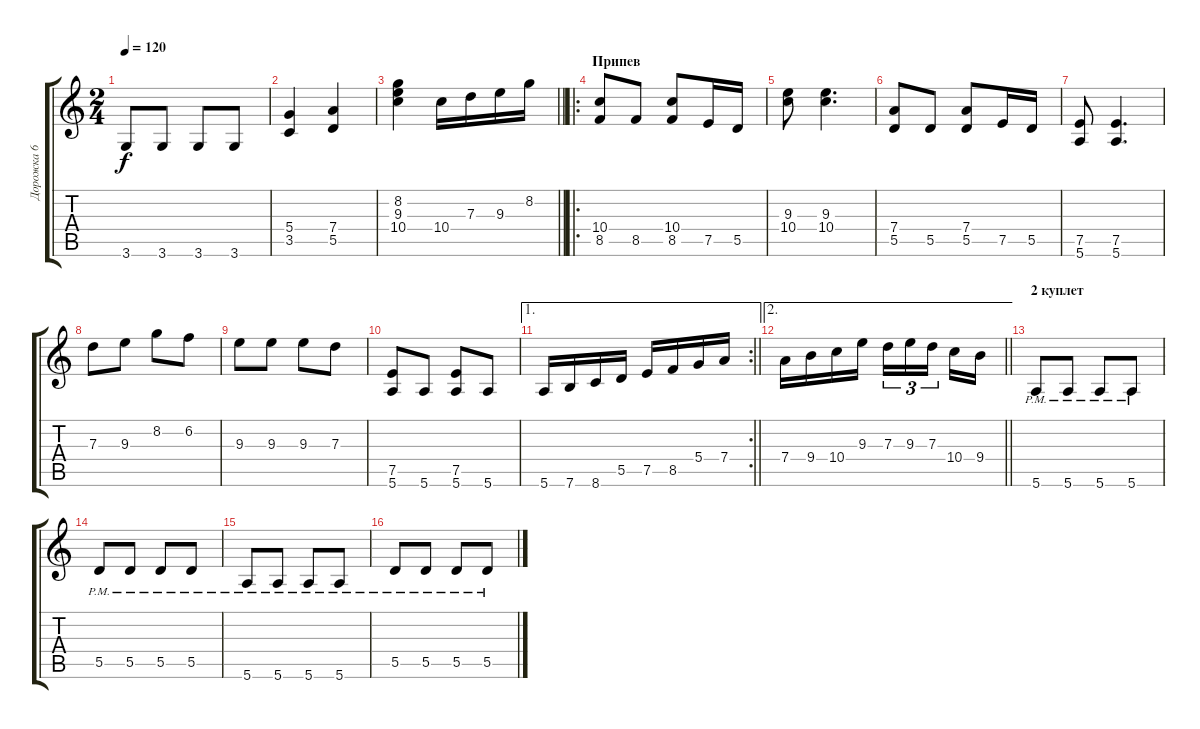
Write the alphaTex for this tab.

\track ("Дорожка 6" "Дорожка 6") {solo instrument distortionguitar}
\staff {score tabs}
\tuning (E4 B3 G3 D3 A2 E2) {hide}
\ts (2 4)
\tempo 120
\clef g2
\ks c
3.6.8{dy f} 3.6.8 3.6.8 3.6.8 |
(5.4 3.5).4 (7.4 5.5).4 |
\barLineRight lightlight
(8.2 9.3 10.4).4 10.4.16 7.3.16 9.3.16 8.2.16 |
\ro
\section ("" "Припев")
(10.4 8.5).8 8.5.8 (10.4 8.5).8 7.5.16 5.5.16 |
(9.3 10.4).8 (9.3 10.4).4{d} |
(7.4 5.5).8 5.5.8 (7.4 5.5).8 7.5.16 5.5.16 |
(7.5 5.6).8 (7.5 5.6).4{d} |
7.3.8 9.3.8 8.2.8 6.2.8 |
9.3.8 9.3.8 9.3.8 7.3.8 |
(7.5 5.6).8 5.6.8 (7.5 5.6).8 5.6.8 |
\ae 1
\rc 2
\barLineRight lightlight
5.6.16 7.6.16 8.6.16 5.5.16 7.5.16 8.5.16 5.4.16 7.4.16 |
\ae 2
\barLineRight lightlight
7.4.16 9.4.16 10.4.16 9.3.16 7.3.16{tu (3 2)} 9.3.16{tu (3 2)} 7.3.16{tu (3 2) beam splitsecondary} 10.4.16 9.4.16 |
\section ("" "2 куплет")
5.6{pm}.8 5.6{pm}.8 5.6{pm}.8 5.6{pm}.8 |
5.5{pm}.8 5.5{pm}.8 5.5{pm}.8 5.5{pm}.8 |
5.6{pm}.8 5.6{pm}.8 5.6{pm}.8 5.6{pm}.8 |
5.5{pm}.8 5.5{pm}.8 5.5{pm}.8 5.5{pm}.8
